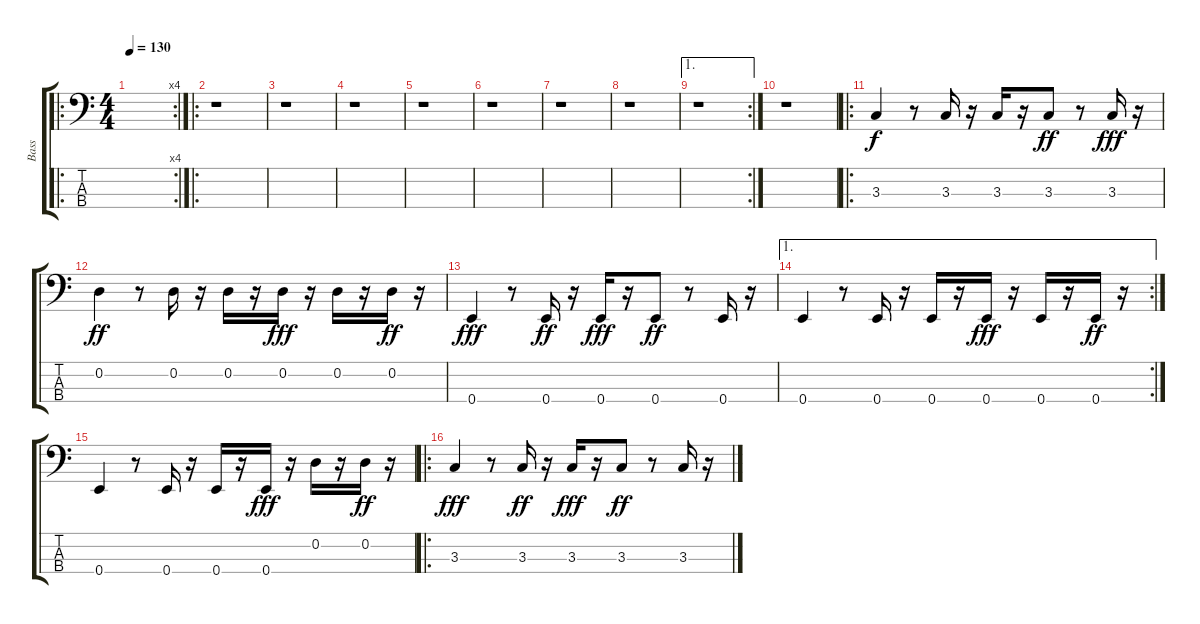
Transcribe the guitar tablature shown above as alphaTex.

\track ("Bass" "Bass") {instrument electricbassfinger}
\staff {score tabs}
\tuning (G2 D2 A1 E1) {hide}
\ro
\rc 4
\ts (4 4)
\tempo 130
\clef f4
\ks c
|
\ro
r.1 |
r.1 |
r.1 |
r.1 |
r.1 |
r.1 |
r.1 |
\ae 1
\rc 2
r.1 |
r.1 |
\ro
3.3.4 r.8 3.3.16 r.16 3.3.16 r.16 3.3.8{dy ff} r.8 3.3.16{dy fff} r.16 |
0.2.4{dy ff} r.8 0.2.16 r.16 0.2.16 r.16 0.2.16{dy fff} r.16 0.2.16 r.16 0.2.16{dy ff} r.16 |
0.4.4{dy fff} r.8 0.4.16{dy ff} r.16 0.4.16{dy fff} r.16 0.4.8{dy ff} r.8 0.4.16 r.16 |
\ae 1
\rc 2
0.4.4 r.8 0.4.16 r.16 0.4.16 r.16 0.4.16{dy fff} r.16 0.4.16 r.16 0.4.16{dy ff} r.16 |
0.4.4 r.8 0.4.16 r.16 0.4.16 r.16 0.4.16{dy fff} r.16 0.2.16 r.16 0.2.16{dy ff} r.16 |
\ro
3.3.4{dy fff} r.8 3.3.16{dy ff} r.16 3.3.16{dy fff} r.16 3.3.8{dy ff} r.8 3.3.16 r.16
